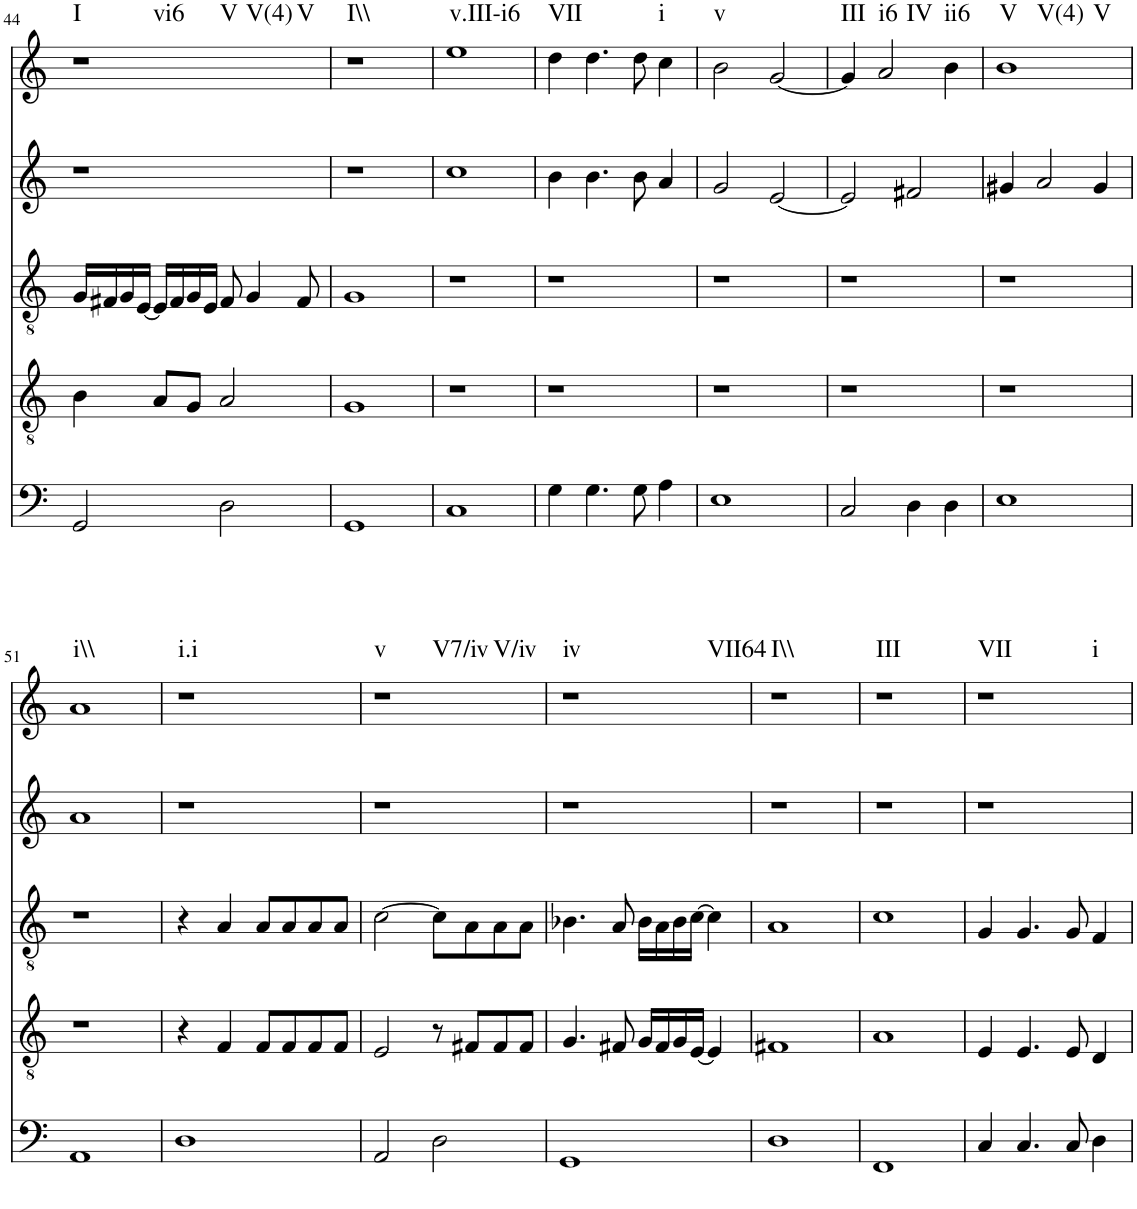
**kern	**kern	**kern	**kern	**kern	**harte
*part5	*part4	*part3	*part2	*part1	*part1
*staff5	*staff4	*staff3	*staff2	*staff1	*
*I"vox	*I"vox	*I"vox	*I"vox	*I"vox	*
!!LO:PB:g=z
*clefF4	*clefGv2	*clefGv2	*clefG2	*clefG2	*
*k[]	*k[]	*k[]	*k[]	*k[]	*
*M4/4	*M4/4	*M4/4	*M4/4	*M4/4	*
=44	=44	=44	=44	=44	=44
!	!	!	!	!	!LO:H:n=1:kt=I
!	!	!	!	!	!LO:H:n=2:kt=vi6
!	!	!	!	!	!LO:H:n=3:kt=V
!	!	!	!	!	!LO:H:n=4:kt=V(4)
!	!	!	!	!	!LO:H:n=5:kt=V
2GG/	4B\	16G/LL	1r	1r	N N N N N
.	.	16F#X/	.	.	.
.	.	16G/	.	.	.
.	.	[16E/JJ	.	.	.
.	8A/L	16E/LL]	.	.	.
.	.	16F#/	.	.	.
.	8G/J	16G/	.	.	.
.	.	16E/JJ	.	.	.
2D\	2A/	8F#/	.	.	.
.	.	4G/	.	.	.
.	.	8F#/	.	.	.
=45	=45	=45	=45	=45	=45
!	!	!	!	!	!LO:H:kt=I\\
1GG	1G	1G	1r	1r	N
=46	=46	=46	=46	=46	=46
!	!	!	!	!	!LO:H:kt=v.III-i6
1C	1r	1r	1cc	1ee	N
=47	=47	=47	=47	=47	=47
!	!	!	!	!	!LO:H:kt=VII
4G\	1r	1r	4b\	4dd\	N
4.G\	.	.	4.b\	4.dd\	.
8G\	.	.	8b\	8dd\	.
!	!	!	!	!	!LO:H:kt=i
4A\	.	.	4a/	4cc\	N
=48	=48	=48	=48	=48	=48
!	!	!	!	!	!LO:H:kt=v
1E	1r	1r	2g/	2b\	N
.	.	.	[2e/	[2g/	.
=49	=49	=49	=49	=49	=49
!	!	!	!	!	!LO:H:kt=III
2C/	1r	1r	2e/]	4g/]	N
!	!	!	!	!	!LO:H:n=1:kt=i6
!	!	!	!	!	!LO:H:n=2:kt=IV
.	.	.	.	2a/	N N
4D\	.	.	2f#X/	.	.
!	!	!	!	!	!LO:H:kt=ii6
4D\	.	.	.	4b\	N
=50	=50	=50	=50	=50	=50
!	!	!	!	!	!LO:H:n=1:kt=V
!	!	!	!	!	!LO:H:n=2:kt=V(4)
!	!	!	!	!	!LO:H:n=3:kt=V
1E	1r	1r	4g#X/	1b	N N N
.	.	.	2a/	.	.
.	.	.	4g#/	.	.
!!LO:LB:g=z
=51	=51	=51	=51	=51	=51
!	!	!	!	!	!LO:H:kt=i\\
1AA	1r	1r	1a	1a	N
=52	=52	=52	=52	=52	=52
!	!	!	!	!	!LO:H:kt=i.i
1D	4r	4r	1r	1r	N
.	4F/	4A/	.	.	.
.	8F/L	8A/L	.	.	.
.	8F/	8A/	.	.	.
.	8F/	8A/	.	.	.
.	8F/J	8A/J	.	.	.
=53	=53	=53	=53	=53	=53
!	!	!	!	!	!LO:H:n=1:kt=v
!	!	!	!	!	!LO:H:n=2:kt=V7/iv
!	!	!	!	!	!LO:H:n=3:kt=V/iv
2AA/	2E/	[2c\	1r	1r	N N N
2D\	8r	8c\L]	.	.	.
.	8F#X/L	8A\	.	.	.
.	8F#/	8A\	.	.	.
.	8F#/J	8A\J	.	.	.
=54	=54	=54	=54	=54	=54
!	!	!	!	!	!LO:H:n=1:kt=iv
!	!	!	!	!	!LO:H:n=2:kt=VII64
1GG	4.G/	4.B-X\	1r	1r	N N
.	8F#X/	8A/	.	.	.
.	16G/LL	16B-\LL	.	.	.
.	16F#/	16A\	.	.	.
.	16G/	16B-\	.	.	.
.	[16E/JJ	[16c\JJ	.	.	.
.	4E/]	4c\]	.	.	.
=55	=55	=55	=55	=55	=55
!	!	!	!	!	!LO:H:kt=I\\
1D	1F#X	1A	1r	1r	N
=56	=56	=56	=56	=56	=56
!	!	!	!	!	!LO:H:kt=III
1FF	1A	1c	1r	1r	N
=57	=57	=57	=57	=57	=57
!	!	!	!	!	!LO:H:n=1:kt=VII
!	!	!	!	!	!LO:H:n=2:kt=i
4C/	4E/	4G/	1r	1r	N N
4.C/	4.E/	4.G/	.	.	.
8C/	8E/	8G/	.	.	.
4D\	4D/	4F/	.	.	.
=	=	=	=	=	=
*-	*-	*-	*-	*-	*-
